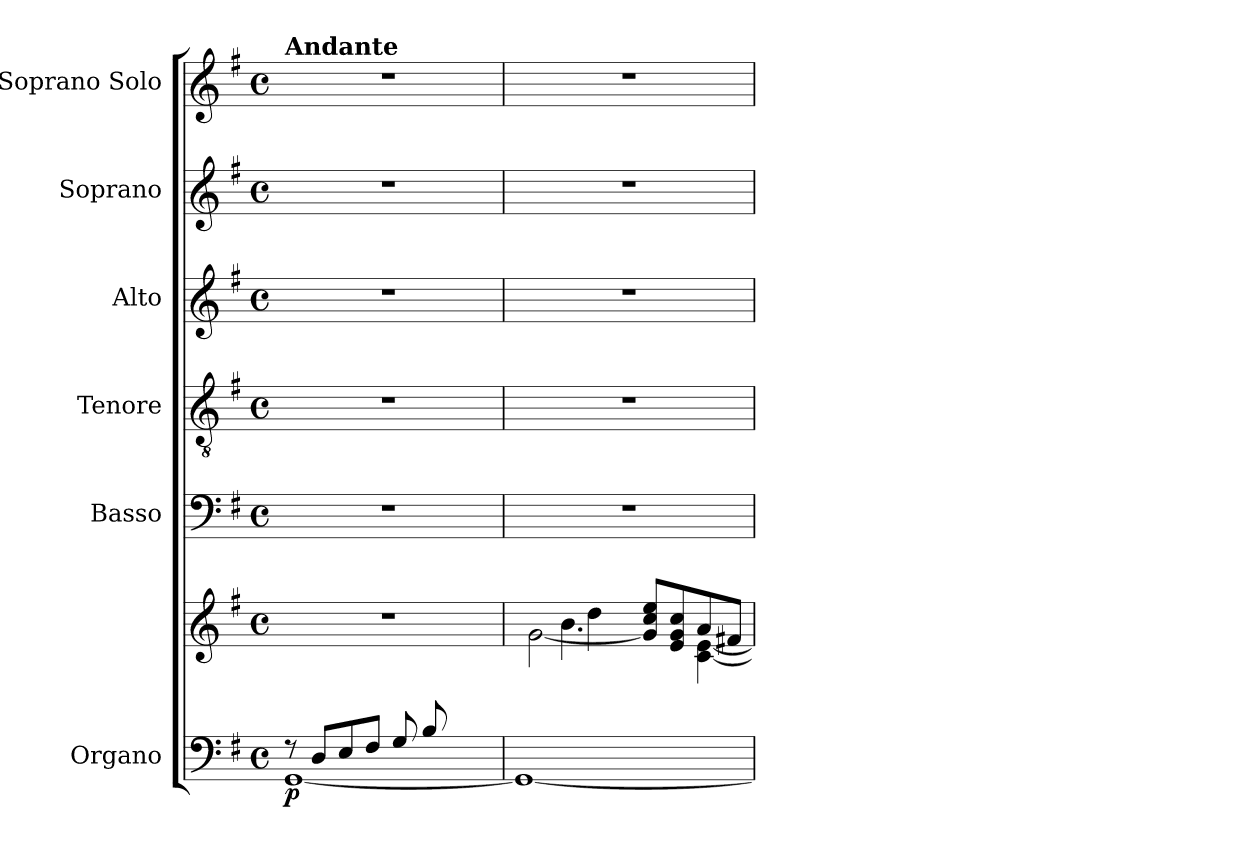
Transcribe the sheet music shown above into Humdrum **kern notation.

**kern	**kern	**dynam	**kern	**kern	**kern	**kern	**kern
*part6	*part6	*part6	*part5	*part4	*part3	*part2	*part1
*staff7	*staff6	*staff6/7	*staff5	*staff4	*staff3	*staff2	*staff1
*I"Organo	*	*	*I"Basso	*I"Tenore	*I"Alto	*I"Soprano	*I"Soprano Solo
*clefF4	*clefG2	*	*clefF4	*clefGv2	*clefG2	*clefG2	*clefG2
*k[f#]	*k[f#]	*	*k[f#]	*k[f#]	*k[f#]	*k[f#]	*k[f#]
*M4/4	*M4/4	*	*M4/4	*M4/4	*M4/4	*M4/4	*M4/4
*met(c)	*met(c)	*	*met(c)	*met(c)	*met(c)	*met(c)	*met(c)
=1	=1	=1	=1	=1	=1	=1	=1
*^	*^	*	*	*	*	*	*
!	!	!	!	!	!	!	!	!	!LO:TX:a:B:t=Andante
!	!	!	!	!LO:DY:b=2	!	!	!	!	!
8r	[1GG	1r	2.ryy	p	1r	1r	1r	1r	1r
(>8D/L	.	.	.	.	.	.	.	.	.
8E/	.	.	.	.	.	.	.	.	.
8F#/J	.	.	.	.	.	.	.	.	.
8G/L	.	.	.	.	.	.	.	.	.
8B/	.	.	.	.	.	.	.	.	.
4ryy	.	.	8d\	.	.	.	.	.	.
.	.	.	8f#\J	.	.	.	.	.	.
=2	=2	=2	=2	=2	=2	=2	=2	=2	=2
*	*	*^	*^	*	*	*	*	*	*
2ryy	1GG_	8g/Lyy	4ryy	8ryy	[2g\	.	1r	1r	1r	1r	1r
.	.	8b/	.	4.b\	.	.	.	.	.	.	.
.	.	8dd/	4dd\	.	.	.	.	.	.	.	.
.	.	8ffn/J	.	.	.	.	.	.	.	.	.
2ryy	.	8g/] 8cc/ 8ee/L	4ryy	2ryy	2ryy	.	.	.	.	.	.
.	.	8e/ 8g/ 8cc/	.	.	.	.	.	.	.	.	.
.	.	8a/	[4c\ [4e\	.	.	.	.	.	.	.	.
.	.	8f#X/J)	.	.	.	.	.	.	.	.	.
*v	*v	*	*	*	*	*	*	*	*	*	*
*	*v	*v	*v	*v	*	*	*	*	*	*
=	=	=	=	=	=	=	=
*-	*-	*-	*-	*-	*-	*-	*-
